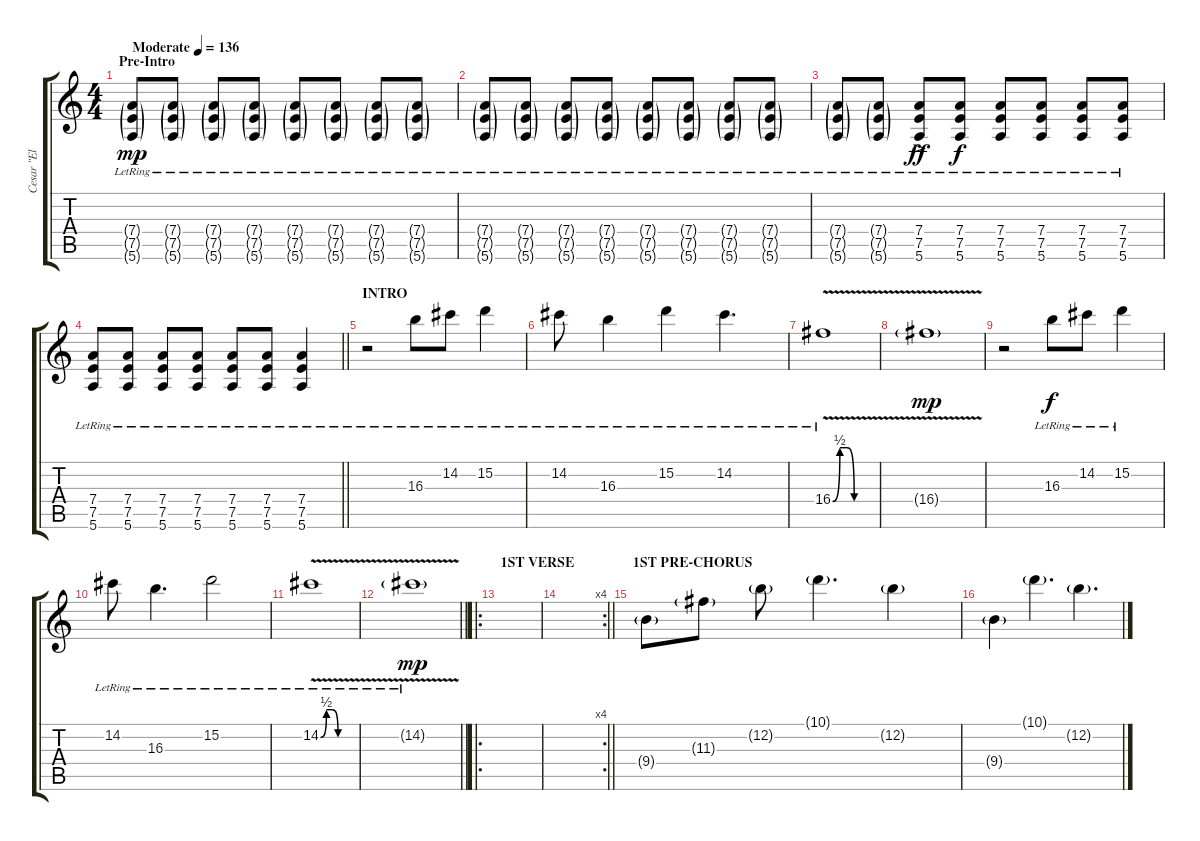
\track ("Cesar \"El Vampiro\" Lopez" "Cesar \"El ") {instrument distortionguitar}
\staff {score tabs}
\tuning (E4 B3 G3 D3 A2 E2) {hide}
\ts (4 4)
\section ("" "Pre-Intro")
\tempo (136 "Moderate")
\clef g2
\ks c
(7.4{g lr} 7.5{g lr} 5.6{g lr}).8{dy mp instrument distortionguitar} (7.4{g lr} 7.5{g lr} 5.6{g lr}).8 (7.4{g lr} 7.5{g lr} 5.6{g lr}).8 (7.4{g lr} 7.5{g lr} 5.6{g lr}).8 (7.4{g lr} 7.5{g lr} 5.6{g lr}).8 (7.4{g lr} 7.5{g lr} 5.6{g lr}).8 (7.4{g lr} 7.5{g lr} 5.6{g lr}).8 (7.4{g lr} 7.5{g lr} 5.6{g lr}).8 |
(7.4{g lr} 7.5{g lr} 5.6{g lr}).8 (7.4{g lr} 7.5{g lr} 5.6{g lr}).8 (7.4{g lr} 7.5{g lr} 5.6{g lr}).8 (7.4{g lr} 7.5{g lr} 5.6{g lr}).8 (7.4{g lr} 7.5{g lr} 5.6{g lr}).8 (7.4{g lr} 7.5{g lr} 5.6{g lr}).8 (7.4{g lr} 7.5{g lr} 5.6{g lr}).8 (7.4{g lr} 7.5{g lr} 5.6{g lr}).8 |
(7.4{g lr} 7.5{g lr} 5.6{g lr}).8 (7.4{g lr} 7.5{g lr} 5.6{g lr}).8 (7.4{lr} 7.5{lr} 5.6{ac lr}).8{dy ff} (7.4{lr} 7.5{lr} 5.6{lr}).8{dy f} (7.4{lr} 7.5{lr} 5.6{lr}).8 (7.4{lr} 7.5{lr} 5.6{lr}).8 (7.4{lr} 7.5{lr} 5.6{lr}).8 (7.4{lr} 7.5{lr} 5.6{lr}).8 |
\barLineRight lightlight
(7.4{lr} 7.5{lr} 5.6{lr}).8 (7.4{lr} 7.5{lr} 5.6{lr}).8 (7.4{lr} 7.5{lr} 5.6{lr}).8 (7.4{lr} 7.5{lr} 5.6{lr}).8 (7.4{lr} 7.5{lr} 5.6{lr}).8 (7.4{lr} 7.5{lr} 5.6{lr}).8 (7.4{lr} 7.5{lr} 5.6{lr}).4 |
\section ("" "INTRO")
r.2 16.3{lr}.8 14.2{lr}.8 15.2{lr}.4 |
14.2{lr}.8 16.3{lr}.4 15.2{lr}.4 14.2{lr}.4{d} |
16.4{be (custom 0 0 10 2 20 2 30 0 60 0) v lr}.1 |
16.4{v g}.1{dy mp} |
r.2 16.3{lr}.8{dy f} 14.2{lr}.8 15.2{lr}.4 |
14.2{lr}.8 16.3{lr}.4{d} 15.2{lr}.2 |
14.2{be (custom 0 0 10 2 20 2 30 0 60 0) v lr}.1 |
\barLineRight lightlight
14.2{v g lr}.1{dy mp} |
\ro
\section ("" "1ST VERSE")
|
\rc 4
\barLineRight lightlight
|
\section ("" "1ST PRE-CHORUS")
9.4{g}.8 11.3{g}.8 12.2{g}.8 10.1{g}.4{d} 12.2{g}.4 |
9.4{g}.4 10.1{g}.4{d} 12.2{g}.4{d}
